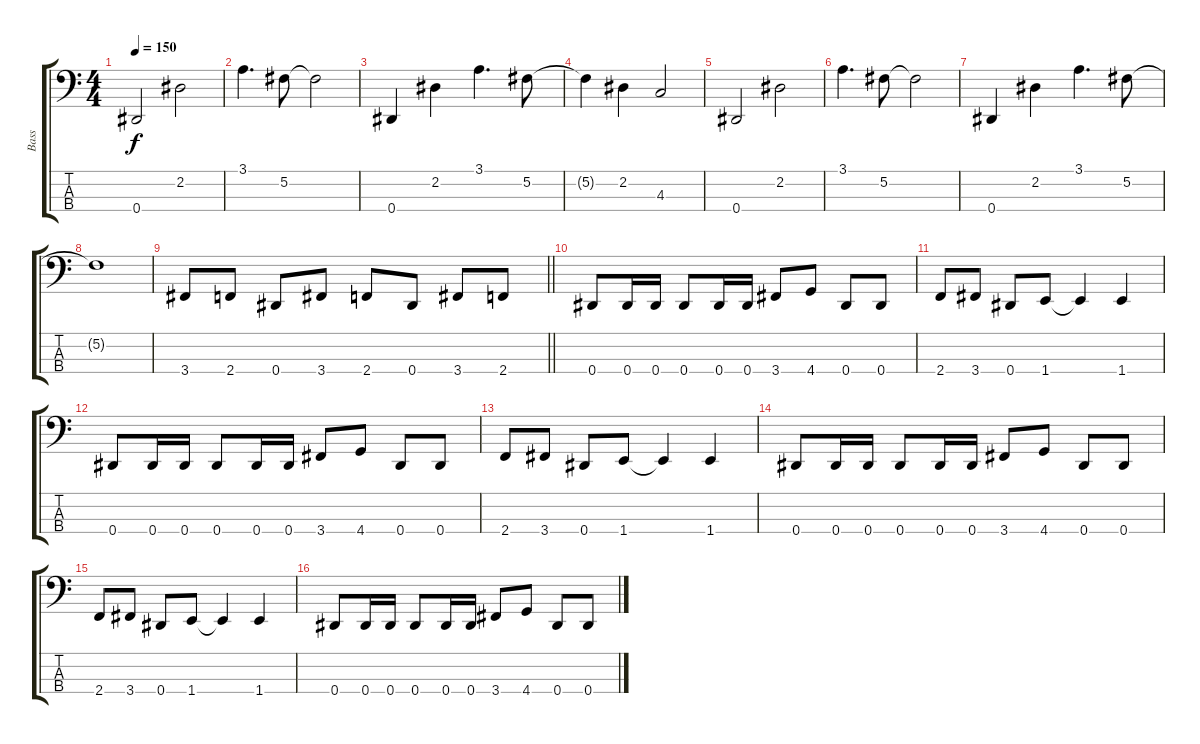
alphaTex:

\track ("Bass" "Bass") {instrument electricbasspick}
\staff {score tabs}
\tuning (Gb2 Db2 Ab1 Eb1) {hide}
\ts (4 4)
\tempo 150
\clef f4
\ks c
0.4.2{dy f} 2.2.2 |
3.1.4{d} 5.2.8 5.2{t}.2 |
0.4.4 2.2.4 3.1.4{d} 5.2.8 |
5.2{t}.4 2.2.4 4.3.2 |
0.4.2 2.2.2 |
3.1.4{d} 5.2.8 5.2{t}.2 |
0.4.4 2.2.4 3.1.4{d} 5.2.8 |
5.2{t}.1 |
\barLineRight lightlight
3.4.8 2.4.8 0.4.8 3.4.8 2.4.8 0.4.8 3.4.8 2.4.8 |
\section ("" " ")
0.4.8 0.4.16 0.4.16 0.4.8 0.4.16 0.4.16 3.4.8 4.4.8 0.4.8 0.4.8 |
2.4.8 3.4.8 0.4.8 1.4.8 1.4{t}.4 1.4.4 |
0.4.8 0.4.16 0.4.16 0.4.8 0.4.16 0.4.16 3.4.8 4.4.8 0.4.8 0.4.8 |
2.4.8 3.4.8 0.4.8 1.4.8 1.4{t}.4 1.4.4 |
0.4.8 0.4.16 0.4.16 0.4.8 0.4.16 0.4.16 3.4.8 4.4.8 0.4.8 0.4.8 |
2.4.8 3.4.8 0.4.8 1.4.8 1.4{t}.4 1.4.4 |
0.4.8 0.4.16 0.4.16 0.4.8 0.4.16 0.4.16 3.4.8 4.4.8 0.4.8 0.4.8
